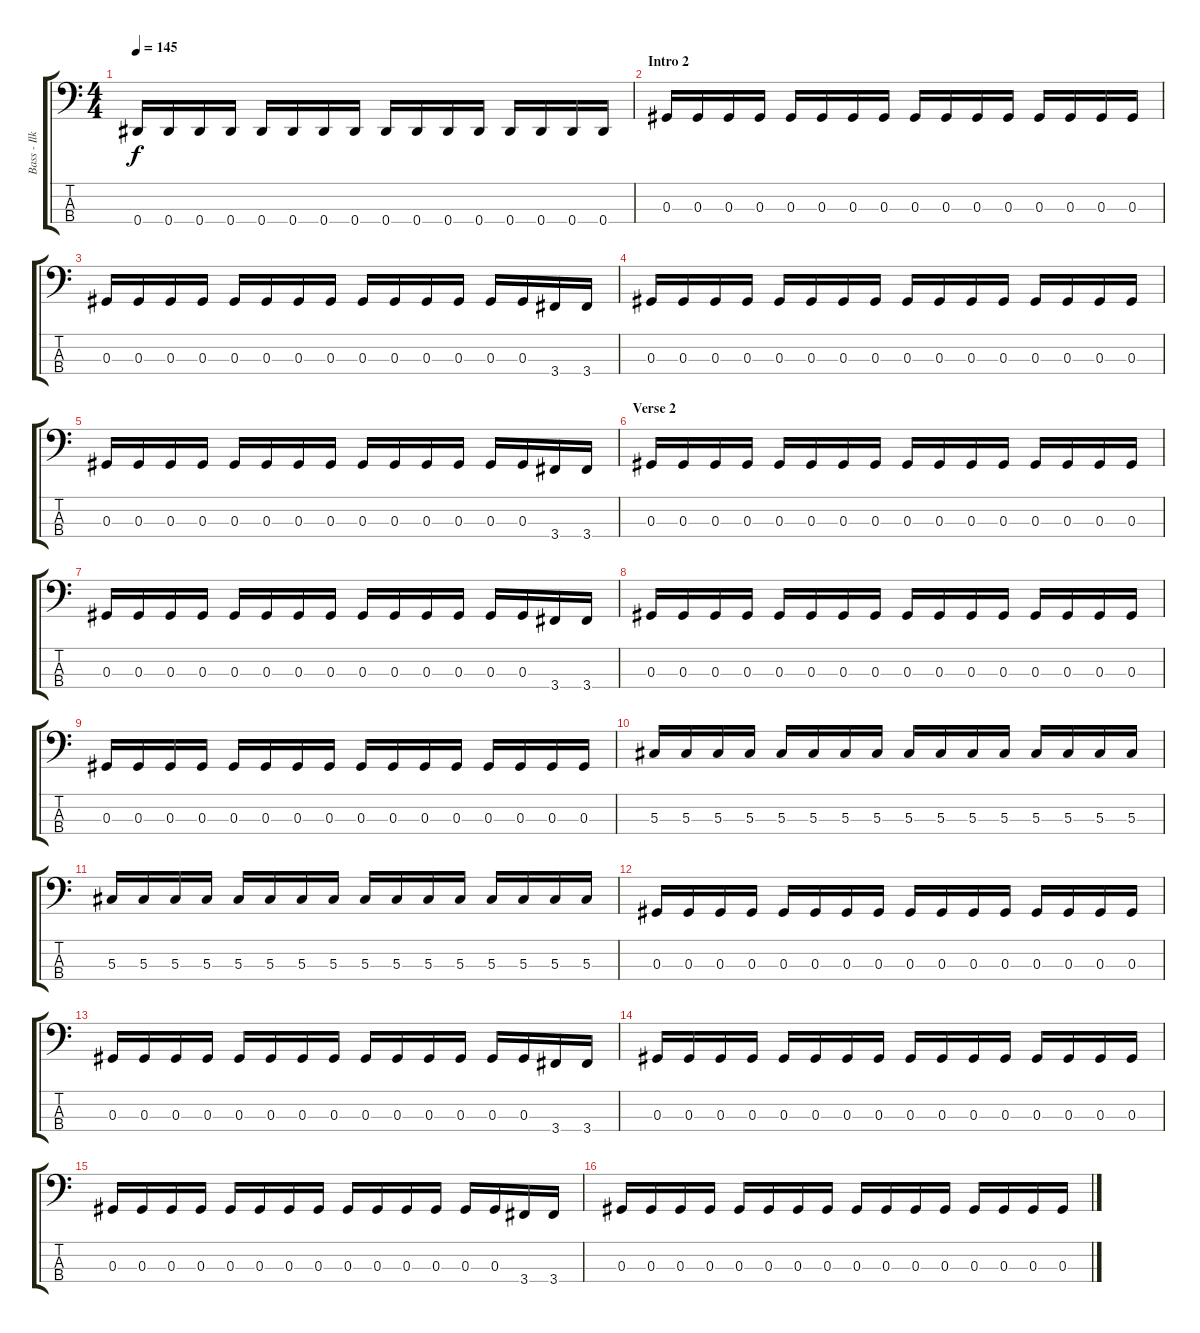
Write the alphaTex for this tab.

\track ("Bass - Ilker Erstin" "Bass - Ilk") {instrument electricbassfinger}
\staff {score tabs}
\tuning (Gb2 Db2 Ab1 Eb1) {hide}
\ts (4 4)
\tempo 145
\clef f4
\ks c
0.4.16{dy f} 0.4.16 0.4.16 0.4.16 0.4.16 0.4.16 0.4.16 0.4.16 0.4.16 0.4.16 0.4.16 0.4.16 0.4.16 0.4.16 0.4.16 0.4.16 |
\section ("" "Intro 2")
0.3.16 0.3.16 0.3.16 0.3.16 0.3.16 0.3.16 0.3.16 0.3.16 0.3.16 0.3.16 0.3.16 0.3.16 0.3.16 0.3.16 0.3.16 0.3.16 |
0.3.16 0.3.16 0.3.16 0.3.16 0.3.16 0.3.16 0.3.16 0.3.16 0.3.16 0.3.16 0.3.16 0.3.16 0.3.16 0.3.16 3.4.16 3.4.16 |
0.3.16 0.3.16 0.3.16 0.3.16 0.3.16 0.3.16 0.3.16 0.3.16 0.3.16 0.3.16 0.3.16 0.3.16 0.3.16 0.3.16 0.3.16 0.3.16 |
0.3.16 0.3.16 0.3.16 0.3.16 0.3.16 0.3.16 0.3.16 0.3.16 0.3.16 0.3.16 0.3.16 0.3.16 0.3.16 0.3.16 3.4.16 3.4.16 |
\section ("" "Verse 2")
0.3.16 0.3.16 0.3.16 0.3.16 0.3.16 0.3.16 0.3.16 0.3.16 0.3.16 0.3.16 0.3.16 0.3.16 0.3.16 0.3.16 0.3.16 0.3.16 |
0.3.16 0.3.16 0.3.16 0.3.16 0.3.16 0.3.16 0.3.16 0.3.16 0.3.16 0.3.16 0.3.16 0.3.16 0.3.16 0.3.16 3.4.16 3.4.16 |
0.3.16 0.3.16 0.3.16 0.3.16 0.3.16 0.3.16 0.3.16 0.3.16 0.3.16 0.3.16 0.3.16 0.3.16 0.3.16 0.3.16 0.3.16 0.3.16 |
0.3.16 0.3.16 0.3.16 0.3.16 0.3.16 0.3.16 0.3.16 0.3.16 0.3.16 0.3.16 0.3.16 0.3.16 0.3.16 0.3.16 0.3.16 0.3.16 |
5.3.16 5.3.16 5.3.16 5.3.16 5.3.16 5.3.16 5.3.16 5.3.16 5.3.16 5.3.16 5.3.16 5.3.16 5.3.16 5.3.16 5.3.16 5.3.16 |
5.3.16 5.3.16 5.3.16 5.3.16 5.3.16 5.3.16 5.3.16 5.3.16 5.3.16 5.3.16 5.3.16 5.3.16 5.3.16 5.3.16 5.3.16 5.3.16 |
0.3.16 0.3.16 0.3.16 0.3.16 0.3.16 0.3.16 0.3.16 0.3.16 0.3.16 0.3.16 0.3.16 0.3.16 0.3.16 0.3.16 0.3.16 0.3.16 |
0.3.16 0.3.16 0.3.16 0.3.16 0.3.16 0.3.16 0.3.16 0.3.16 0.3.16 0.3.16 0.3.16 0.3.16 0.3.16 0.3.16 3.4.16 3.4.16 |
0.3.16 0.3.16 0.3.16 0.3.16 0.3.16 0.3.16 0.3.16 0.3.16 0.3.16 0.3.16 0.3.16 0.3.16 0.3.16 0.3.16 0.3.16 0.3.16 |
0.3.16 0.3.16 0.3.16 0.3.16 0.3.16 0.3.16 0.3.16 0.3.16 0.3.16 0.3.16 0.3.16 0.3.16 0.3.16 0.3.16 3.4.16 3.4.16 |
0.3.16 0.3.16 0.3.16 0.3.16 0.3.16 0.3.16 0.3.16 0.3.16 0.3.16 0.3.16 0.3.16 0.3.16 0.3.16 0.3.16 0.3.16 0.3.16
